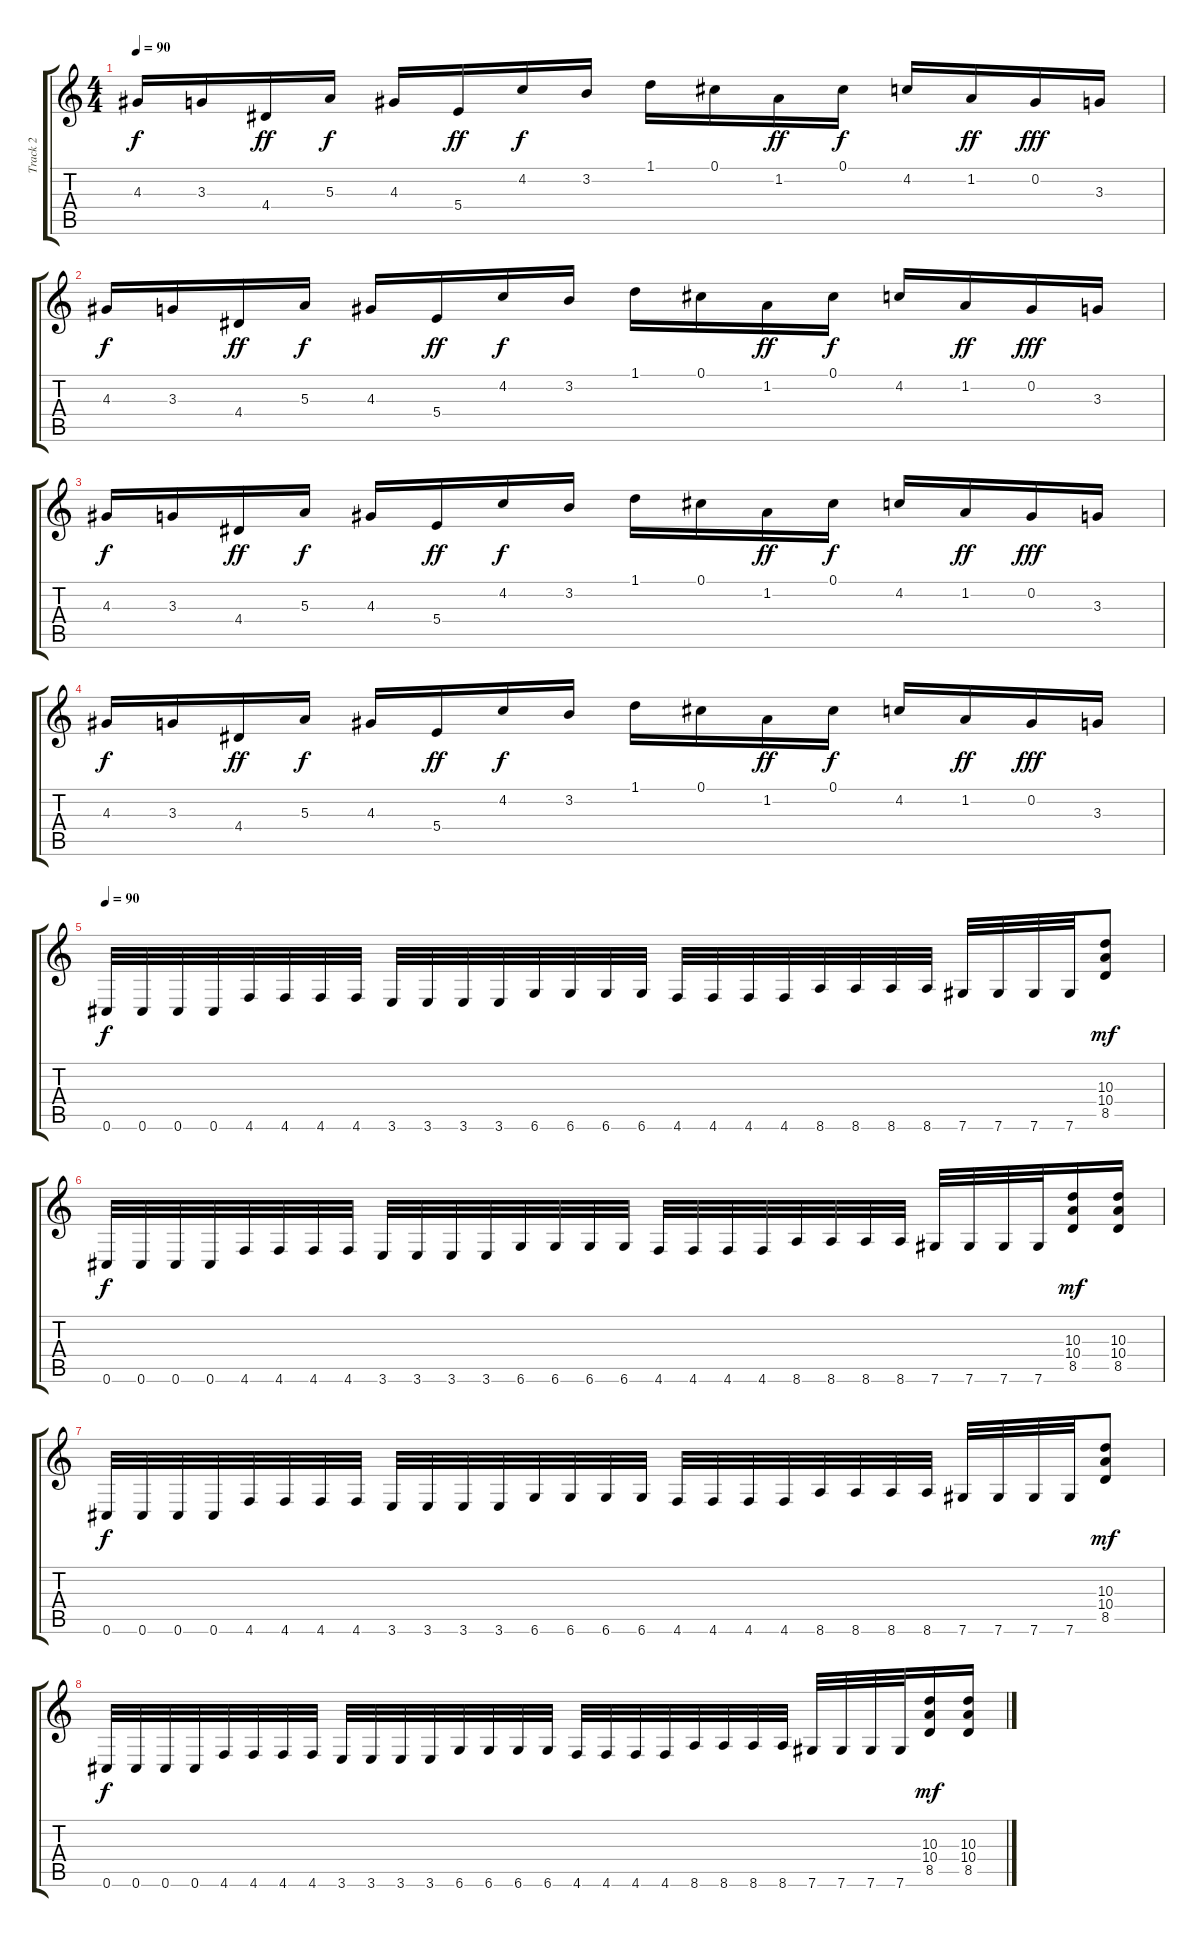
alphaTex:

\track ("Track 2" "Track 2") {instrument distortionguitar}
\staff {score tabs}
\tuning (Db4 Ab3 E3 B2 Gb2 Db2) {hide}
\ts (4 4)
\tempo 90
\clef g2
\ks c
4.3.16{dy f instrument distortionguitar} 3.3.16 4.4.16{dy ff} 5.3.16{dy f} 4.3.16 5.4.16{dy ff} 4.2.16{dy f} 3.2.16 1.1.16 0.1.16 1.2.16{dy ff} 0.1.16{dy f} 4.2.16 1.2.16{dy ff} 0.2.16{dy fff} 3.3.16 |
4.3.16{dy f} 3.3.16 4.4.16{dy ff} 5.3.16{dy f} 4.3.16 5.4.16{dy ff} 4.2.16{dy f} 3.2.16 1.1.16 0.1.16 1.2.16{dy ff} 0.1.16{dy f} 4.2.16 1.2.16{dy ff} 0.2.16{dy fff} 3.3.16 |
4.3.16{dy f} 3.3.16 4.4.16{dy ff} 5.3.16{dy f} 4.3.16 5.4.16{dy ff} 4.2.16{dy f} 3.2.16 1.1.16 0.1.16 1.2.16{dy ff} 0.1.16{dy f} 4.2.16 1.2.16{dy ff} 0.2.16{dy fff} 3.3.16 |
4.3.16{dy f} 3.3.16 4.4.16{dy ff} 5.3.16{dy f} 4.3.16 5.4.16{dy ff} 4.2.16{dy f} 3.2.16 1.1.16 0.1.16 1.2.16{dy ff} 0.1.16{dy f} 4.2.16 1.2.16{dy ff} 0.2.16{dy fff} 3.3.16 |
\tempo 90
0.6.32{dy f} 0.6.32 0.6.32 0.6.32 4.6.32 4.6.32 4.6.32 4.6.32 3.6.32 3.6.32 3.6.32 3.6.32 6.6.32 6.6.32 6.6.32 6.6.32 4.6.32 4.6.32 4.6.32 4.6.32 8.6.32 8.6.32 8.6.32 8.6.32 7.6.32 7.6.32 7.6.32 7.6.32 (10.3 10.4 8.5).8{dy mf} |
0.6.32{dy f} 0.6.32 0.6.32 0.6.32 4.6.32 4.6.32 4.6.32 4.6.32 3.6.32 3.6.32 3.6.32 3.6.32 6.6.32 6.6.32 6.6.32 6.6.32 4.6.32 4.6.32 4.6.32 4.6.32 8.6.32 8.6.32 8.6.32 8.6.32 7.6.32 7.6.32 7.6.32 7.6.32 (10.3 10.4 8.5).16{dy mf} (10.3 10.4 8.5).16 |
0.6.32{dy f} 0.6.32 0.6.32 0.6.32 4.6.32 4.6.32 4.6.32 4.6.32 3.6.32 3.6.32 3.6.32 3.6.32 6.6.32 6.6.32 6.6.32 6.6.32 4.6.32 4.6.32 4.6.32 4.6.32 8.6.32 8.6.32 8.6.32 8.6.32 7.6.32 7.6.32 7.6.32 7.6.32 (10.3 10.4 8.5).8{dy mf} |
0.6.32{dy f} 0.6.32 0.6.32 0.6.32 4.6.32 4.6.32 4.6.32 4.6.32 3.6.32 3.6.32 3.6.32 3.6.32 6.6.32 6.6.32 6.6.32 6.6.32 4.6.32 4.6.32 4.6.32 4.6.32 8.6.32 8.6.32 8.6.32 8.6.32 7.6.32 7.6.32 7.6.32 7.6.32 (10.3 10.4 8.5).16{dy mf} (10.3 10.4 8.5).16
